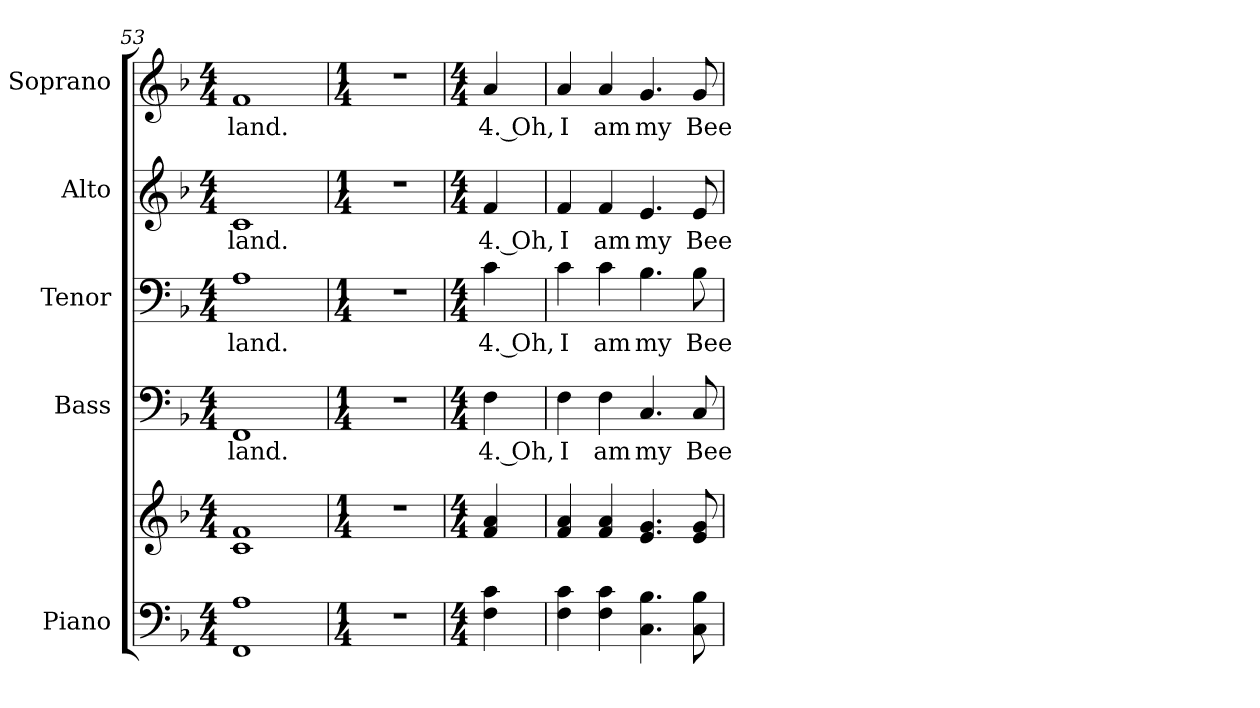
**kern	**kern	**kern	**text	**kern	**text	**kern	**text	**kern	**text
*part5	*part5	*part4	*part4	*part3	*part3	*part2	*part2	*part1	*part1
*staff6	*staff5	*staff4	*staff4	*staff3	*staff3	*staff2	*staff2	*staff1	*staff1
*I"Piano	*	*I"Bass	*	*I"Tenor	*	*I"Alto	*	*I"Soprano	*
*I'Pno.	*	*I'B.	*	*I'T.	*	*I'A.	*	*I'S.	*
*clefF4	*clefG2	*clefF4	*	*clefF4	*	*clefG2	*	*clefG2	*
*k[b-]	*k[b-]	*k[b-]	*	*k[b-]	*	*k[b-]	*	*k[b-]	*
*F:	*F:	*F:	*	*F:	*	*F:	*	*F:	*
*M4/4	*M4/4	*M4/4	*	*M4/4	*	*M4/4	*	*M4/4	*
=53	=53	=53	=53	=53	=53	=53	=53	=53	=53
!	!	!	!LO:LY:b:color=#000000	!	!	!	!	!	!
!	!	!	!	!	!LO:LY:b:color=#000000	!	!	!	!
!	!	!	!	!	!	!	!LO:LY:b:color=#000000	!	!
!	!	!	!	!	!	!	!	!	!LO:LY:b:color=#000000
1FFi 1Ai	1ci 1fi	1FFi	land.	1Ai	land.	1ci	land.	1fi	land.
!!LO:PB:g=z
=54	=54	=54	=54	=54	=54	=54	=54	=54	=54
*M1/4	*M1/4	*M1/4	*	*M1/4	*	*M1/4	*	*M1/4	*
!LO:N:vis=1	!LO:N:vis=1	!LO:N:vis=1	!	!LO:N:vis=1	!	!LO:N:vis=1	!	!LO:N:vis=1	!
4r	4r	4r	.	4r	.	4r	.	4r	.
=55	=55	=55	=55	=55	=55	=55	=55	=55	=55
*M4/4	*M4/4	*M4/4	*	*M4/4	*	*M4/4	*	*M4/4	*
!	!	!	!LO:LY:b:color=#000000	!	!	!	!	!	!
!	!	!	!	!	!LO:LY:b:color=#000000	!	!	!	!
!	!	!	!	!	!	!	!LO:LY:b:color=#000000	!	!
!	!	!	!	!	!	!	!	!	!LO:LY:b:color=#000000
4Fi\ 4ci	4fi/ 4ai	4Fi\	4. Oh,	4ci\	4. Oh,	4fi/	4. Oh,	4ai/	4. Oh,
!!LO:PB:g=z
=56	=56	=56	=56	=56	=56	=56	=56	=56	=56
!	!	!	!LO:LY:b:color=#000000	!	!	!	!	!	!
!	!	!	!	!	!LO:LY:b:color=#000000	!	!	!	!
!	!	!	!	!	!	!	!LO:LY:b:color=#000000	!	!
!	!	!	!	!	!	!	!	!	!LO:LY:b:color=#000000
4Fi\ 4ci	4fi/ 4ai	4Fi\	I	4ci\	I	4fi/	I	4ai/	I
!	!	!	!LO:LY:b:color=#000000	!	!	!	!	!	!
!	!	!	!	!	!LO:LY:b:color=#000000	!	!	!	!
!	!	!	!	!	!	!	!LO:LY:b:color=#000000	!	!
!	!	!	!	!	!	!	!	!	!LO:LY:b:color=#000000
4Fi\ 4ci	4fi/ 4ai	4Fi\	am	4ci\	am	4fi/	am	4ai/	am
!	!	!	!LO:LY:b:color=#000000	!	!	!	!	!	!
!	!	!	!	!	!LO:LY:b:color=#000000	!	!	!	!
!	!	!	!	!	!	!	!LO:LY:b:color=#000000	!	!
!	!	!	!	!	!	!	!	!	!LO:LY:b:color=#000000
4.Ci\ 4.B-i	4.ei/ 4.gi	4.Ci/	my	4.B-i\	my	4.ei/	my	4.gi/	my
!	!	!	!LO:LY:b:color=#000000	!	!	!	!	!	!
!	!	!	!	!	!LO:LY:b:color=#000000	!	!	!	!
!	!	!	!	!	!	!	!LO:LY:b:color=#000000	!	!
!	!	!	!	!	!	!	!	!	!LO:LY:b:color=#000000
8Ci\ 8B-i	8ei/ 8gi	8Ci/	Bee	8B-i\	Bee	8ei/	Bee	8gi/	Bee
=	=	=	=	=	=	=	=	=	=
*-	*-	*-	*-	*-	*-	*-	*-	*-	*-
